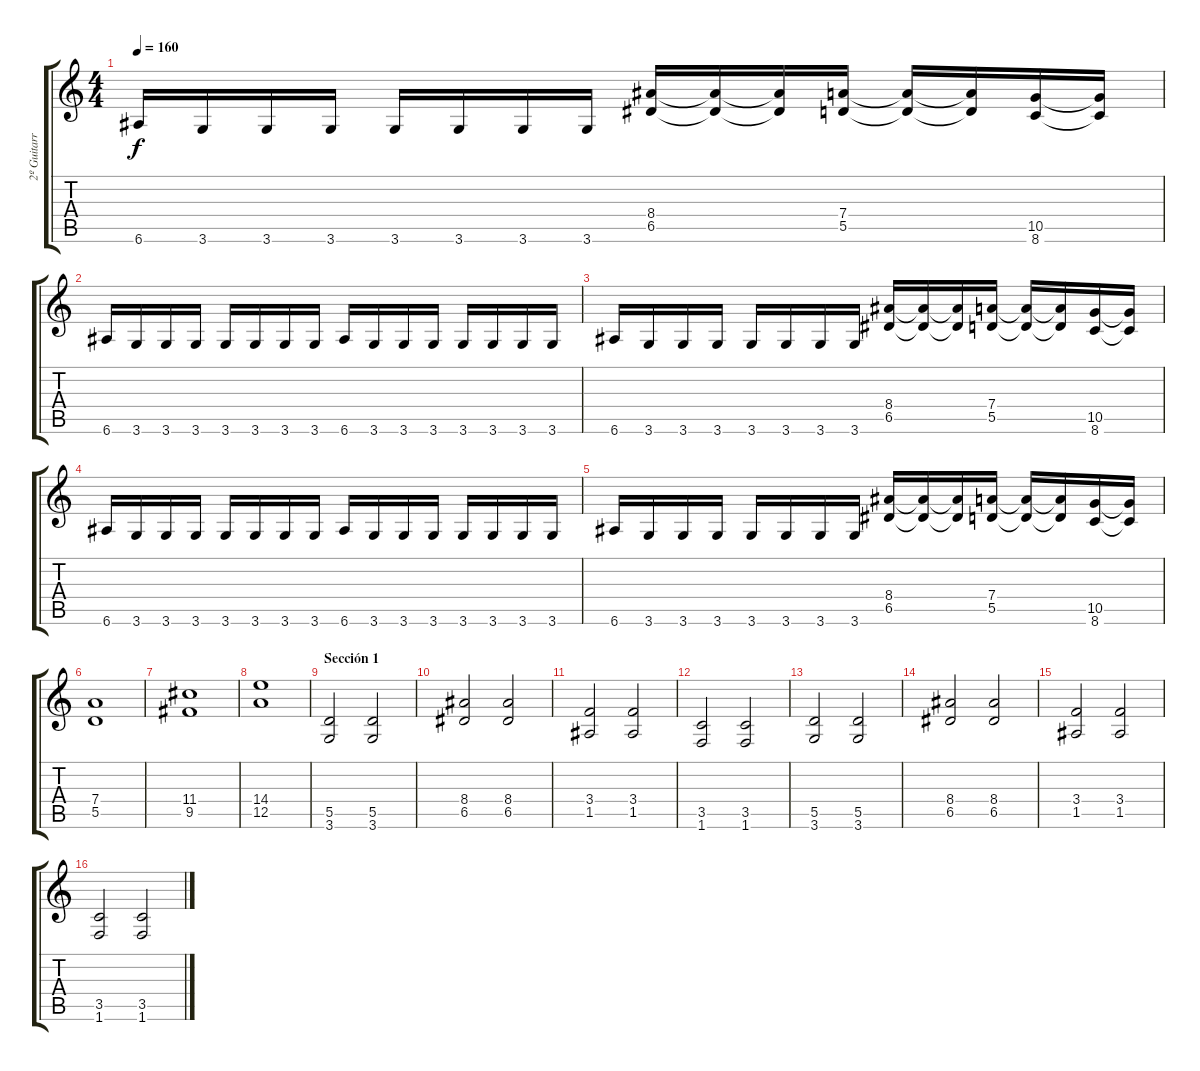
\track ("2º Guitarra" "2º Guitarr") {instrument overdrivenguitar}
\staff {score tabs}
\tuning (E4 B3 G3 D3 A2 E2) {hide}
\ts (4 4)
\tempo 160
\clef g2
\ks c
6.6.16{dy f} 3.6.16 3.6.16 3.6.16 3.6.16 3.6.16 3.6.16 3.6.16 (8.4 6.5).16 (8.4{t} 6.5{t}).16 (8.4{t} 6.5{t}).16 (7.4 5.5).16 (7.4{t} 5.5{t}).16 (7.4{t} 5.5{t}).16 (10.5 8.6).16 (10.5{t} 8.6{t}).16 |
6.6.16 3.6.16 3.6.16 3.6.16 3.6.16 3.6.16 3.6.16 3.6.16 6.6.16 3.6.16 3.6.16 3.6.16 3.6.16 3.6.16 3.6.16 3.6.16 |
6.6.16 3.6.16 3.6.16 3.6.16 3.6.16 3.6.16 3.6.16 3.6.16 (8.4 6.5).16 (8.4{t} 6.5{t}).16 (8.4{t} 6.5{t}).16 (7.4 5.5).16 (7.4{t} 5.5{t}).16 (7.4{t} 5.5{t}).16 (10.5 8.6).16 (10.5{t} 8.6{t}).16 |
6.6.16 3.6.16 3.6.16 3.6.16 3.6.16 3.6.16 3.6.16 3.6.16 6.6.16 3.6.16 3.6.16 3.6.16 3.6.16 3.6.16 3.6.16 3.6.16 |
6.6.16 3.6.16 3.6.16 3.6.16 3.6.16 3.6.16 3.6.16 3.6.16 (8.4 6.5).16 (8.4{t} 6.5{t}).16 (8.4{t} 6.5{t}).16 (7.4 5.5).16 (7.4{t} 5.5{t}).16 (7.4{t} 5.5{t}).16 (10.5 8.6).16 (10.5{t} 8.6{t}).16 |
(7.4 5.5).1 |
(11.4 9.5).1 |
(14.4 12.5).1 |
\section ("" "Sección 1")
(5.5 3.6).2 (5.5 3.6).2 |
(8.4 6.5).2 (8.4 6.5).2 |
(3.4 1.5).2 (3.4 1.5).2 |
(3.5 1.6).2 (3.5 1.6).2 |
(5.5 3.6).2 (5.5 3.6).2 |
(8.4 6.5).2 (8.4 6.5).2 |
(3.4 1.5).2 (3.4 1.5).2 |
(3.5 1.6).2 (3.5 1.6).2
